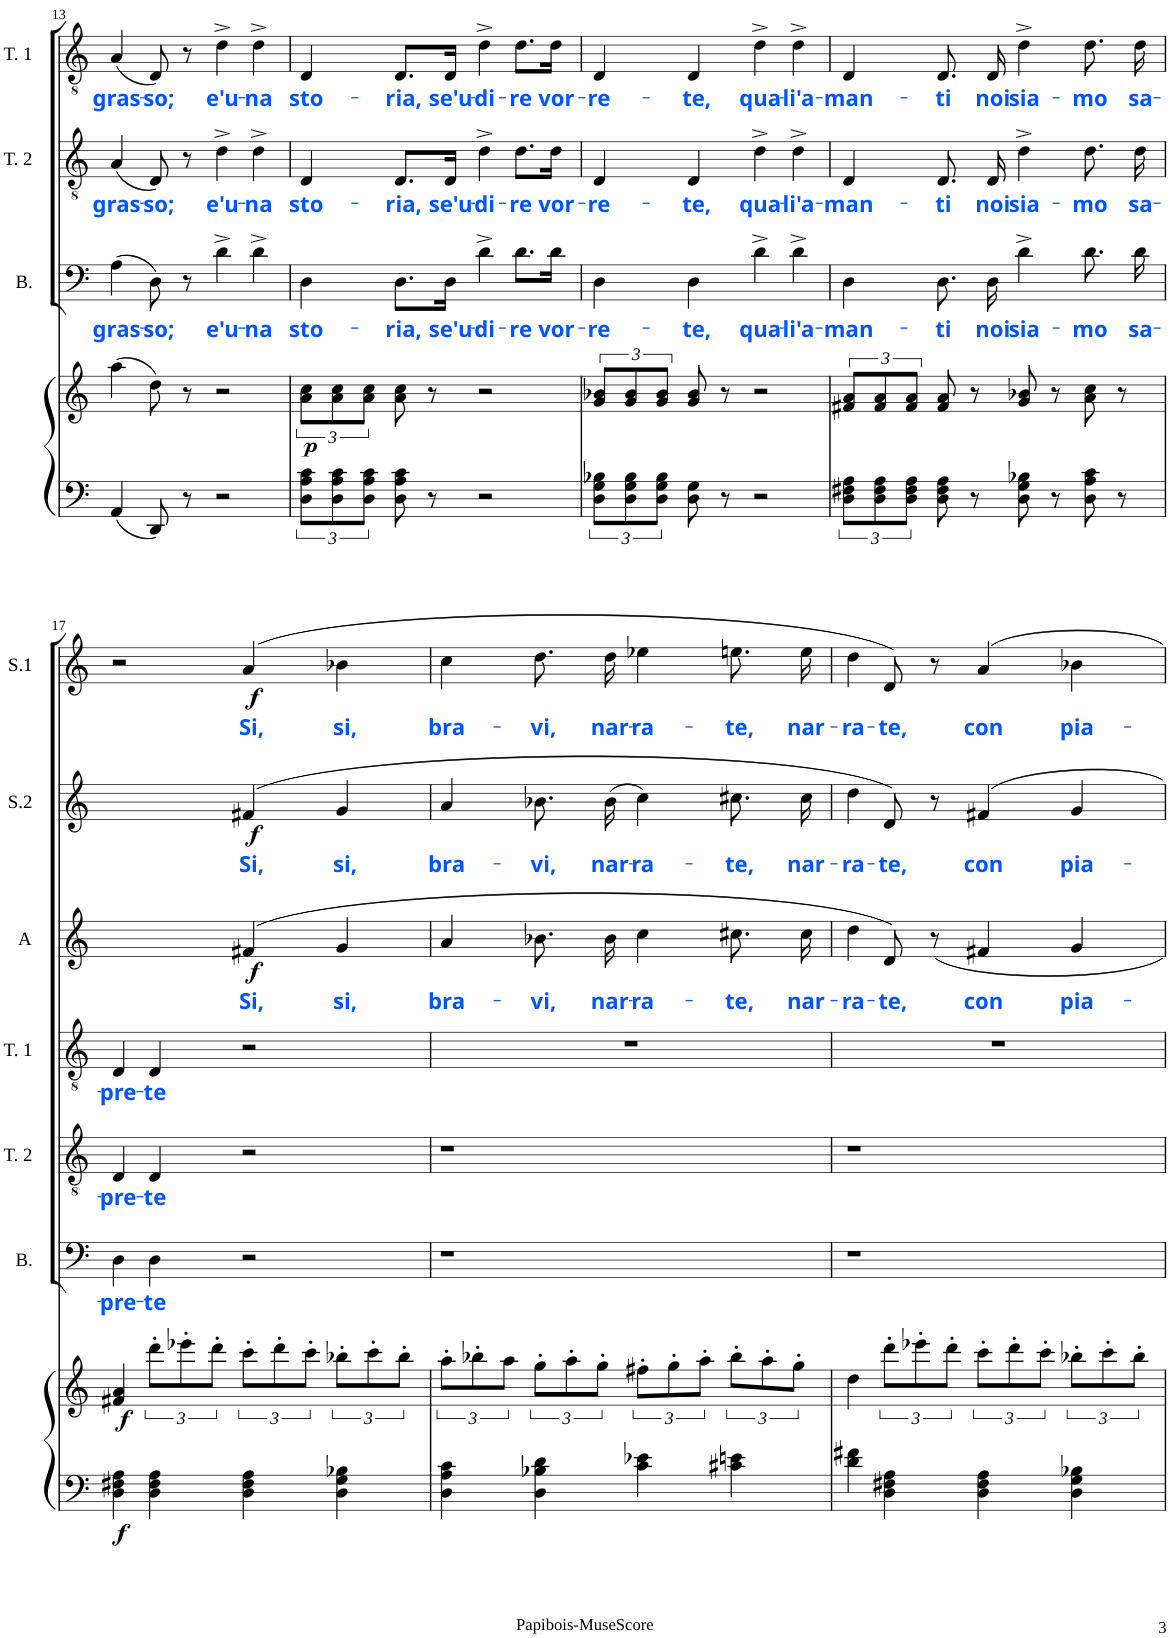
**kern	**dynam	**kern	**dynam	**kern	**text	**kern	**text	**kern	**text	**kern	**text	**dynam	**kern	**text	**dynam	**kern	**text	**dynam
*part8	*part8	*part7	*part7	*part6	*part6	*part5	*part5	*part4	*part4	*part3	*part3	*part3	*part2	*part2	*part2	*part1	*part1	*part1
*staff8	*staff8	*staff7	*staff7	*staff6	*staff6	*staff5	*staff5	*staff4	*staff4	*staff3	*staff3	*staff3	*staff2	*staff2	*staff2	*staff1	*staff1	*staff1
*	*	*	*	*I"Bass	*	*I"Tenor 2	*	*I"Tenor 1	*	*I"Alto	*	*	*I"Soprano 2	*	*	*I"Soprano 1	*	*
*	*	*	*	*I'B.	*	*I'T. 2	*	*I'T. 1	*	*I'A	*	*	*I'S.2	*	*	*I'S.1	*	*
!!LO:PB:g=z
*clefF4	*	*clefG2	*	*clefF4	*	*clefGv2	*	*clefGv2	*	*clefG2	*	*	*clefG2	*	*	*clefG2	*	*
*k[]	*	*k[]	*	*k[]	*	*k[]	*	*k[]	*	*k[]	*	*	*k[]	*	*	*k[]	*	*
*M4/4	*	*M4/4	*	*M4/4	*	*M4/4	*	*M4/4	*	*M4/4	*	*	*M4/4	*	*	*M4/4	*	*
*met(c)	*	*met(c)	*	*met(c)	*	*met(c)	*	*met(c)	*	*met(c)	*	*	*met(c)	*	*	*met(c)	*	*
=13	=13	=13	=13	=13	=13	=13	=13	=13	=13	=13	=13	=13	=13	=13	=13	=13	=13	=13
!	!	!	!	!	!LO:LY:b:color=#0055FF	!	!LO:LY:b:color=#0055FF	!	!LO:LY:b:color=#0055FF	!	!	!	!	!	!	!	!	!
(4AA/	.	(4aa\	.	(4A\	gras-	(4A/	gras-	(4A/	gras-	1r	.	.	1r	.	.	1r	.	.
!	!	!	!	!	!LO:LY:b:color=#0055FF	!	!LO:LY:b:color=#0055FF	!	!LO:LY:b:color=#0055FF	!	!	!	!	!	!	!	!	!
8DD/)	.	8dd\)	.	8D\)	-so;	8D/)	-so;	8D/)	-so;	.	.	.	.	.	.	.	.	.
8r	.	8r	.	8r	.	8r	.	8r	.	.	.	.	.	.	.	.	.	.
!	!	!	!	!	!LO:LY:b:color=#0055FF	!	!LO:LY:b:color=#0055FF	!	!LO:LY:b:color=#0055FF	!	!	!	!	!	!	!	!	!
2r	.	2r	.	4d^\	e'u-	4d^\	e'u-	4d^\	e'u-	.	.	.	.	.	.	.	.	.
!	!	!	!	!	!LO:LY:b:color=#0055FF	!	!LO:LY:b:color=#0055FF	!	!LO:LY:b:color=#0055FF	!	!	!	!	!	!	!	!	!
.	.	.	.	4d^\	-na	4d^\	-na	4d^\	-na	.	.	.	.	.	.	.	.	.
=14	=14	=14	=14	=14	=14	=14	=14	=14	=14	=14	=14	=14	=14	=14	=14	=14	=14	=14
!	!	!	!LO:DY:b	!	!LO:LY:b:color=#0055FF	!	!LO:LY:b:color=#0055FF	!	!LO:LY:b:color=#0055FF	!	!	!	!	!	!	!	!	!
12D\ 12A\ 12c\L	.	12a\ 12cc\L	p	4D\	sto-	4D/	sto-	4D/	sto-	1r	.	.	1r	.	.	1r	.	.
12D\ 12A\ 12c\	.	12a\ 12cc\	.	.	.	.	.	.	.	.	.	.	.	.	.	.	.	.
12D\ 12A\ 12c\J	.	12a\ 12cc\J	.	.	.	.	.	.	.	.	.	.	.	.	.	.	.	.
!	!	!	!	!	!LO:LY:b:color=#0055FF	!	!LO:LY:b:color=#0055FF	!	!LO:LY:b:color=#0055FF	!	!	!	!	!	!	!	!	!
8D\ 8A\ 8c\	.	8a\ 8cc\	.	8.D\L	-ria,	8.D/L	-ria,	8.D/L	-ria,	.	.	.	.	.	.	.	.	.
8r	.	8r	.	.	.	.	.	.	.	.	.	.	.	.	.	.	.	.
!	!	!	!	!	!LO:LY:b:color=#0055FF	!	!LO:LY:b:color=#0055FF	!	!LO:LY:b:color=#0055FF	!	!	!	!	!	!	!	!	!
.	.	.	.	16D\Jk	se'u-	16D/Jk	se'u-	16D/Jk	se'u-	.	.	.	.	.	.	.	.	.
!	!	!	!	!	!LO:LY:b:color=#0055FF	!	!LO:LY:b:color=#0055FF	!	!LO:LY:b:color=#0055FF	!	!	!	!	!	!	!	!	!
2r	.	2r	.	4d^\	-di-	4d^\	-di-	4d^\	-di-	.	.	.	.	.	.	.	.	.
!	!	!	!	!	!LO:LY:b:color=#0055FF	!	!LO:LY:b:color=#0055FF	!	!LO:LY:b:color=#0055FF	!	!	!	!	!	!	!	!	!
.	.	.	.	8.d\L	-re	8.d\L	-re	8.d\L	-re	.	.	.	.	.	.	.	.	.
!	!	!	!	!	!LO:LY:b:color=#0055FF	!	!LO:LY:b:color=#0055FF	!	!LO:LY:b:color=#0055FF	!	!	!	!	!	!	!	!	!
.	.	.	.	16d\Jk	vor-	16d\Jk	vor-	16d\Jk	vor-	.	.	.	.	.	.	.	.	.
=15	=15	=15	=15	=15	=15	=15	=15	=15	=15	=15	=15	=15	=15	=15	=15	=15	=15	=15
!	!	!	!	!	!LO:LY:b:color=#0055FF	!	!LO:LY:b:color=#0055FF	!	!LO:LY:b:color=#0055FF	!	!	!	!	!	!	!	!	!
12D\ 12G\ 12B-X\L	.	12g/ 12b-X/L	.	4D\	-re-	4D/	-re-	4D/	-re-	1r	.	.	1r	.	.	1r	.	.
12D\ 12G\ 12B-\	.	12g/ 12b-/	.	.	.	.	.	.	.	.	.	.	.	.	.	.	.	.
12D\ 12G\ 12B-\J	.	12g/ 12b-/J	.	.	.	.	.	.	.	.	.	.	.	.	.	.	.	.
!	!	!	!	!	!LO:LY:b:color=#0055FF	!	!LO:LY:b:color=#0055FF	!	!LO:LY:b:color=#0055FF	!	!	!	!	!	!	!	!	!
8D\ 8G\	.	8g/ 8b-/	.	4D\	-te,	4D/	-te,	4D/	-te,	.	.	.	.	.	.	.	.	.
8r	.	8r	.	.	.	.	.	.	.	.	.	.	.	.	.	.	.	.
!	!	!	!	!	!LO:LY:b:color=#0055FF	!	!LO:LY:b:color=#0055FF	!	!LO:LY:b:color=#0055FF	!	!	!	!	!	!	!	!	!
2r	.	2r	.	4d^\	qua-	4d^\	qua-	4d^\	qua-	.	.	.	.	.	.	.	.	.
!	!	!	!	!	!LO:LY:b:color=#0055FF	!	!LO:LY:b:color=#0055FF	!	!LO:LY:b:color=#0055FF	!	!	!	!	!	!	!	!	!
.	.	.	.	4d^\	-li'a-	4d^\	-li'a-	4d^\	-li'a-	.	.	.	.	.	.	.	.	.
=16	=16	=16	=16	=16	=16	=16	=16	=16	=16	=16	=16	=16	=16	=16	=16	=16	=16	=16
!	!	!	!	!	!LO:LY:b:color=#0055FF	!	!LO:LY:b:color=#0055FF	!	!LO:LY:b:color=#0055FF	!	!	!	!	!	!	!	!	!
12D\ 12F#X\ 12A\L	.	12f#X/ 12a/L	.	4D\	-man-	4D/	-man-	4D/	-man-	1r	.	.	1r	.	.	1r	.	.
12D\ 12F#\ 12A\	.	12f#/ 12a/	.	.	.	.	.	.	.	.	.	.	.	.	.	.	.	.
12D\ 12F#\ 12A\J	.	12f#/ 12a/J	.	.	.	.	.	.	.	.	.	.	.	.	.	.	.	.
!	!	!	!	!	!LO:LY:b:color=#0055FF	!	!LO:LY:b:color=#0055FF	!	!LO:LY:b:color=#0055FF	!	!	!	!	!	!	!	!	!
8D\ 8F#\ 8A\	.	8f#/ 8a/	.	8.D\	-ti	8.D/	-ti	8.D/	-ti	.	.	.	.	.	.	.	.	.
8r	.	8r	.	.	.	.	.	.	.	.	.	.	.	.	.	.	.	.
!	!	!	!	!	!LO:LY:b:color=#0055FF	!	!LO:LY:b:color=#0055FF	!	!LO:LY:b:color=#0055FF	!	!	!	!	!	!	!	!	!
.	.	.	.	16D\	noi	16D/	noi	16D/	noi	.	.	.	.	.	.	.	.	.
!	!	!	!	!	!LO:LY:b:color=#0055FF	!	!LO:LY:b:color=#0055FF	!	!LO:LY:b:color=#0055FF	!	!	!	!	!	!	!	!	!
8D\ 8G\ 8B-X\	.	8g/ 8b-X/	.	4d^\	sia-	4d^\	sia-	4d^\	sia-	.	.	.	.	.	.	.	.	.
8r	.	8r	.	.	.	.	.	.	.	.	.	.	.	.	.	.	.	.
!	!	!	!	!	!LO:LY:b:color=#0055FF	!	!LO:LY:b:color=#0055FF	!	!LO:LY:b:color=#0055FF	!	!	!	!	!	!	!	!	!
8D\ 8A\ 8c\	.	8a\ 8cc\	.	8.d\	-mo	8.d\	-mo	8.d\	-mo	.	.	.	.	.	.	.	.	.
8r	.	8r	.	.	.	.	.	.	.	.	.	.	.	.	.	.	.	.
!	!	!	!	!	!LO:LY:b:color=#0055FF	!	!LO:LY:b:color=#0055FF	!	!LO:LY:b:color=#0055FF	!	!	!	!	!	!	!	!	!
.	.	.	.	16d\	sa-	16d\	sa-	16d\	sa-	.	.	.	.	.	.	.	.	.
!!LO:LB:g=z
=17	=17	=17	=17	=17	=17	=17	=17	=17	=17	=17	=17	=17	=17	=17	=17	=17	=17	=17
!	!LO:DY:b	!	!LO:DY:b	!	!LO:LY:b:color=#0055FF	!	!LO:LY:b:color=#0055FF	!	!LO:LY:b:color=#0055FF	!	!	!	!	!	!	!	!	!
4D\ 4F#X\ 4A\	f	4f#X/ 4a/	f	4D\	-pre-	4D/	-pre-	4D/	-pre-	2ryy	.	.	2ryy	.	.	2r	.	.
!	!	!	!	!	!LO:LY:b:color=#0055FF	!	!LO:LY:b:color=#0055FF	!	!LO:LY:b:color=#0055FF	!	!	!	!	!	!	!	!	!
4D\ 4F#\ 4A\	.	12ddd'\L	.	4D\	-te	4D/	-te	4D/	-te	.	.	.	.	.	.	.	.	.
.	.	12eee-X'\	.	.	.	.	.	.	.	.	.	.	.	.	.	.	.	.
.	.	12ddd'\J	.	.	.	.	.	.	.	.	.	.	.	.	.	.	.	.
!	!	!	!	!	!	!	!	!	!	!	!LO:LY:b:color=#0055FF	!LO:DY:b	!	!LO:LY:b:color=#0055FF	!LO:DY:b	!	!LO:LY:b:color=#0055FF	!LO:DY:b
4D\ 4F#\ 4A\	.	12ccc'\L	.	2r	.	2r	.	2r	.	(4f#X/	Si,	f	(4f#X/	Si,	f	(4a/	Si,	f
.	.	12ddd'\	.	.	.	.	.	.	.	.	.	.	.	.	.	.	.	.
.	.	12ccc'\J	.	.	.	.	.	.	.	.	.	.	.	.	.	.	.	.
!	!	!	!	!	!	!	!	!	!	!	!LO:LY:b:color=#0055FF	!	!	!LO:LY:b:color=#0055FF	!	!	!LO:LY:b:color=#0055FF	!
4D\ 4G\ 4B-X\	.	12bb-X'\L	.	.	.	.	.	.	.	4g/	si,	.	4g/	si,	.	4b-X\	si,	.
.	.	12ccc'\	.	.	.	.	.	.	.	.	.	.	.	.	.	.	.	.
.	.	12bb-'\J	.	.	.	.	.	.	.	.	.	.	.	.	.	.	.	.
=18	=18	=18	=18	=18	=18	=18	=18	=18	=18	=18	=18	=18	=18	=18	=18	=18	=18	=18
!	!	!	!	!	!	!	!	!	!	!	!LO:LY:b:color=#0055FF	!	!	!LO:LY:b:color=#0055FF	!	!	!LO:LY:b:color=#0055FF	!
4D\ 4A\ 4c\	.	12aa'\L	.	1r	.	1r	.	1r	.	4a/	bra-	.	4a/	bra-	.	4cc\	bra-	.
.	.	12bb-X'\	.	.	.	.	.	.	.	.	.	.	.	.	.	.	.	.
.	.	12aa\J	.	.	.	.	.	.	.	.	.	.	.	.	.	.	.	.
!	!	!	!	!	!	!	!	!	!	!	!LO:LY:b:color=#0055FF	!	!	!LO:LY:b:color=#0055FF	!	!	!LO:LY:b:color=#0055FF	!
4D\ 4B-X\ 4d\	.	12gg'\L	.	.	.	.	.	.	.	8.b-X\L	-vi,	.	8.b-X\L	-vi,	.	8.dd\L	-vi,	.
.	.	12aa'\	.	.	.	.	.	.	.	.	.	.	.	.	.	.	.	.
.	.	12gg'\J	.	.	.	.	.	.	.	.	.	.	.	.	.	.	.	.
!	!	!	!	!	!	!	!	!	!	!	!LO:LY:b:color=#0055FF	!	!	!LO:LY:b:color=#0055FF	!	!	!LO:LY:b:color=#0055FF	!
.	.	.	.	.	.	.	.	.	.	16b-\Jk	nar-	.	(16b-\Jk	nar-	.	16dd\Jk	nar-	.
!	!	!	!	!	!	!	!	!	!	!	!LO:LY:b:color=#0055FF	!	!	!LO:LY:b:color=#0055FF	!	!	!LO:LY:b:color=#0055FF	!
4c\ 4e-X\	.	12ff#X'\L	.	.	.	.	.	.	.	4cc\	-ra-	.	4cc\)	-ra-	.	4ee-X\	-ra-	.
.	.	12gg'\	.	.	.	.	.	.	.	.	.	.	.	.	.	.	.	.
.	.	12aa'\J	.	.	.	.	.	.	.	.	.	.	.	.	.	.	.	.
!	!	!	!	!	!	!	!	!	!	!	!LO:LY:b:color=#0055FF	!	!	!LO:LY:b:color=#0055FF	!	!	!LO:LY:b:color=#0055FF	!
4c#X\ 4en\	.	12bb-'\L	.	.	.	.	.	.	.	8.cc#X\L	-te,	.	8.cc#X\L	-te,	.	8.een\L	-te,	.
.	.	12aa'\	.	.	.	.	.	.	.	.	.	.	.	.	.	.	.	.
.	.	12gg'\J	.	.	.	.	.	.	.	.	.	.	.	.	.	.	.	.
!	!	!	!	!	!	!	!	!	!	!	!LO:LY:b:color=#0055FF	!	!	!LO:LY:b:color=#0055FF	!	!	!LO:LY:b:color=#0055FF	!
.	.	.	.	.	.	.	.	.	.	16cc#\Jk	nar-	.	16cc#\Jk	nar-	.	16ee\Jk	nar-	.
=19	=19	=19	=19	=19	=19	=19	=19	=19	=19	=19	=19	=19	=19	=19	=19	=19	=19	=19
!	!	!	!	!	!	!	!	!	!	!	!LO:LY:b:color=#0055FF	!	!	!LO:LY:b:color=#0055FF	!	!	!LO:LY:b:color=#0055FF	!
4d\ 4f#X\	.	4dd\	.	1r	.	1r	.	1r	.	4dd\	-ra-	.	4dd\	-ra-	.	4dd\	-ra-	.
!	!	!	!	!	!	!	!	!	!	!	!LO:LY:b:color=#0055FF	!	!	!LO:LY:b:color=#0055FF	!	!	!LO:LY:b:color=#0055FF	!
4D\ 4F#X\ 4A\	.	12ddd'\L	.	.	.	.	.	.	.	8d/)	-te,	.	8d/)	-te,	.	8d/)	-te,	.
.	.	12eee-X'\	.	.	.	.	.	.	.	.	.	.	.	.	.	.	.	.
.	.	.	.	.	.	.	.	.	.	8r	.	.	8r	.	.	8r	.	.
.	.	12ddd'\J	.	.	.	.	.	.	.	.	.	.	.	.	.	.	.	.
!	!	!	!	!	!	!	!	!	!	!	!LO:LY:b:color=#0055FF	!	!	!LO:LY:b:color=#0055FF	!	!	!LO:LY:b:color=#0055FF	!
4D\ 4F#\ 4A\	.	12ccc'\L	.	.	.	.	.	.	.	4f#X/	con	.	4f#X/	con	.	4a/	con	.
.	.	12ddd'\	.	.	.	.	.	.	.	.	.	.	.	.	.	.	.	.
.	.	12ccc'\J	.	.	.	.	.	.	.	.	.	.	.	.	.	.	.	.
!	!	!	!	!	!	!	!	!	!	!	!LO:LY:b:color=#0055FF	!	!	!LO:LY:b:color=#0055FF	!	!	!LO:LY:b:color=#0055FF	!
4D\ 4G\ 4B-X\	.	12bb-X'\L	.	.	.	.	.	.	.	4g/	pia-	.	4g/	pia-	.	4b-X\	pia-	.
.	.	12ccc'\	.	.	.	.	.	.	.	.	.	.	.	.	.	.	.	.
.	.	12bb-'\J	.	.	.	.	.	.	.	.	.	.	.	.	.	.	.	.
=	=	=	=	=	=	=	=	=	=	=	=	=	=	=	=	=	=	=
*-	*-	*-	*-	*-	*-	*-	*-	*-	*-	*-	*-	*-	*-	*-	*-	*-	*-	*-
